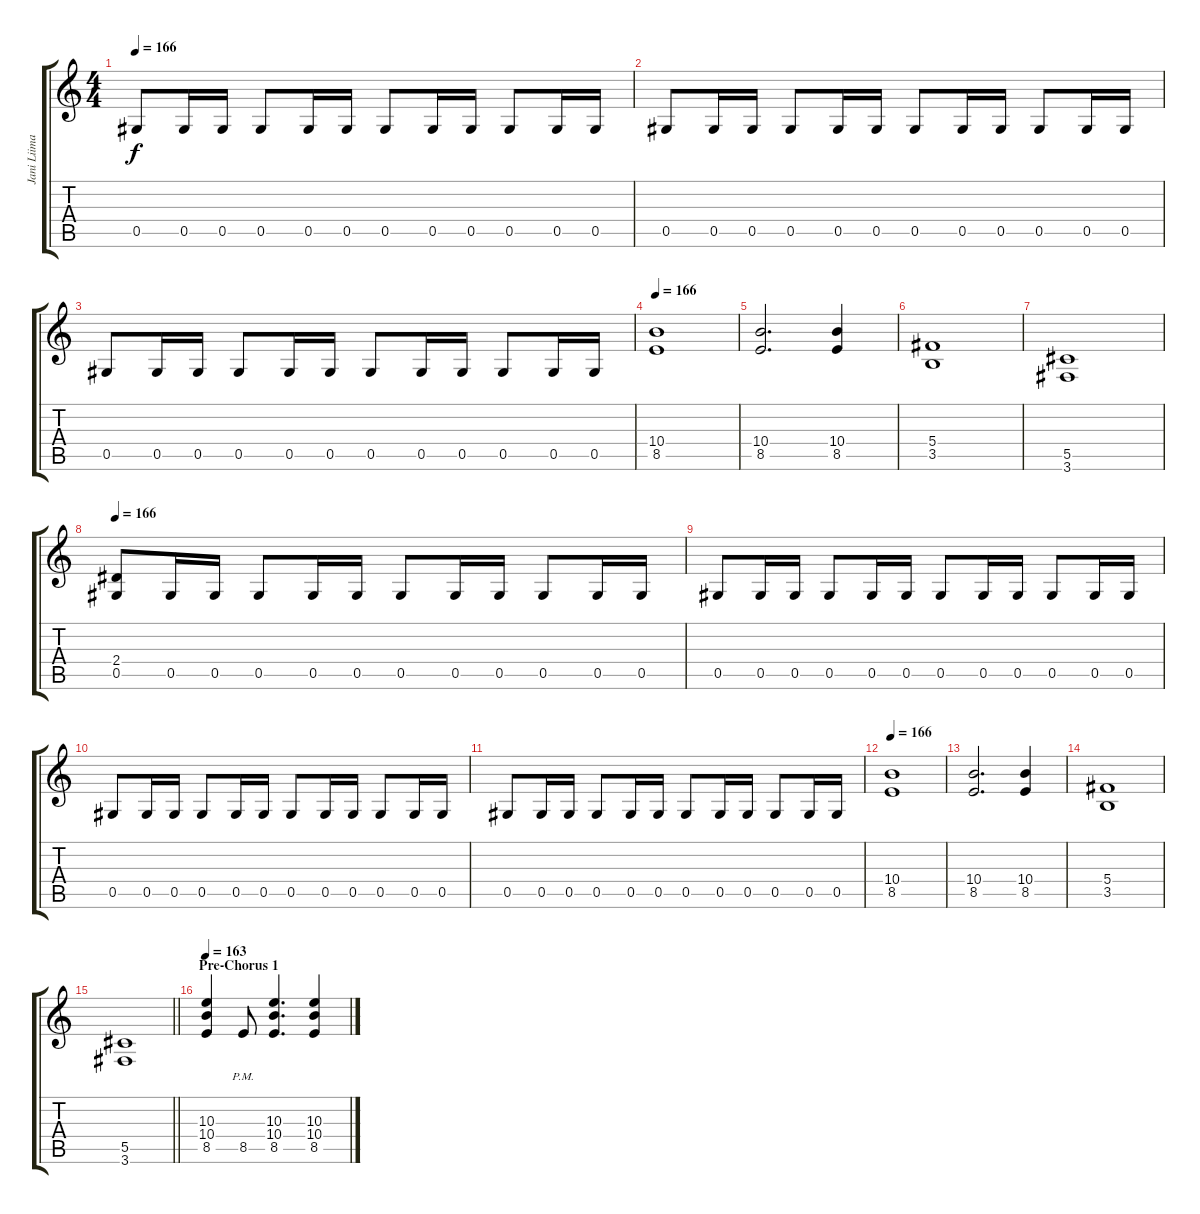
\track ("Jani Liimatainen 2" "Jani Liima") {mute instrument distortionguitar}
\staff {score tabs}
\tuning (Eb4 Bb3 Gb3 Db3 Ab2 Eb2) {hide}
\ts (4 4)
\tempo 166
\clef g2
\ks c
0.5.8{dy f} 0.5.16 0.5.16 0.5.8 0.5.16 0.5.16 0.5.8 0.5.16 0.5.16 0.5.8 0.5.16 0.5.16 |
0.5.8 0.5.16 0.5.16 0.5.8 0.5.16 0.5.16 0.5.8 0.5.16 0.5.16 0.5.8 0.5.16 0.5.16 |
0.5.8 0.5.16 0.5.16 0.5.8 0.5.16 0.5.16 0.5.8 0.5.16 0.5.16 0.5.8 0.5.16 0.5.16 |
\tempo 166
(10.4 8.5).1 |
(10.4 8.5).2{d} (10.4 8.5).4 |
(5.4 3.5).1 |
(5.5 3.6).1 |
\tempo 163
\tempo 166
(2.4 0.5).8 0.5.16 0.5.16 0.5.8 0.5.16 0.5.16 0.5.8 0.5.16 0.5.16 0.5.8 0.5.16 0.5.16 |
0.5.8 0.5.16 0.5.16 0.5.8 0.5.16 0.5.16 0.5.8 0.5.16 0.5.16 0.5.8 0.5.16 0.5.16 |
0.5.8 0.5.16 0.5.16 0.5.8 0.5.16 0.5.16 0.5.8 0.5.16 0.5.16 0.5.8 0.5.16 0.5.16 |
0.5.8 0.5.16 0.5.16 0.5.8 0.5.16 0.5.16 0.5.8 0.5.16 0.5.16 0.5.8 0.5.16 0.5.16 |
\tempo 166
(10.4 8.5).1 |
(10.4 8.5).2{d} (10.4 8.5).4 |
(5.4 3.5).1 |
\barLineRight lightlight
(5.5 3.6).1 |
\section ("" "Pre-Chorus 1")
\tempo 163
(10.3 10.4 8.5).4 8.5{pm}.8 (10.3 10.4 8.5).4{d} (10.3 10.4 8.5).4
